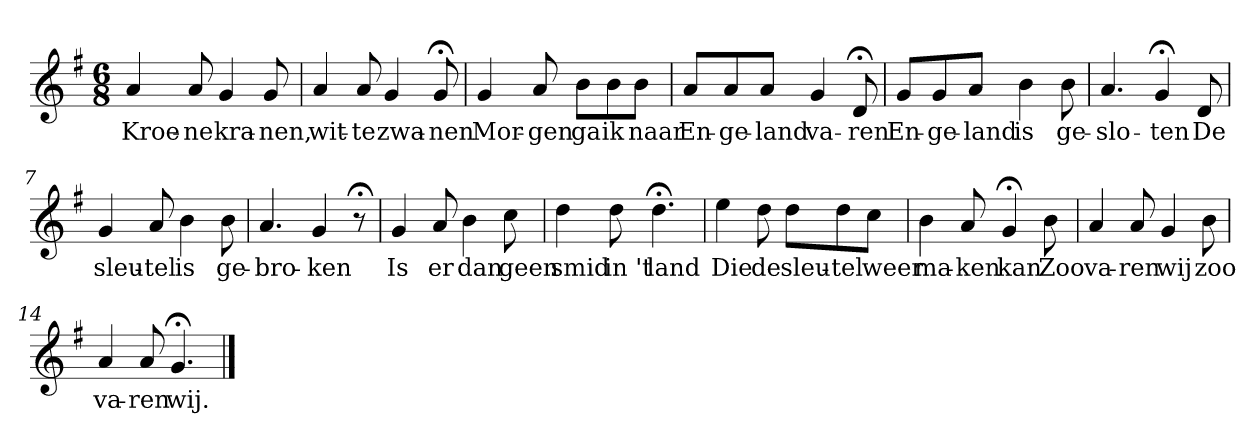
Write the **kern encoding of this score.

**kern	**text
*part1	*part1
*staff1	*staff1
*k[f#]	*
*G:	*
*M6/8	*
*MM120	*
=1	=1
4a	Kroe-
8a	-ne
4g	kra-
8g	-nen,
=2	=2
4a	wit-
8a	-te
4g	zwa-
8g;<	-nen
=3	=3
4g	Mor-
8a	-gen
8bL	ga
8b	ik
8bJ	naar
=4	=4
8aL	En-
8a	-ge-
8aJ	-land
4g	va-
8d;<	-ren
=5	=5
8gL	En-
8g	-ge-
8aJ	-land
4b	is
8b	ge-
=6	=6
4.a	-slo-
4g;<	-ten
8d	De
=7	=7
4g	sleu-
8a	-tel
4b	is
8b	ge-
=8	=8
4.a	-bro-
4g	-ken
8r;<	.
=9	=9
4g	Is
8a	er
4b	dan
8cc	geen
=10	=10
4dd	smid
8dd	in 't
4.dd;<	land
=11	=11
4ee	Die
8dd	de
8ddL	sleu-
8dd	-tel
8ccJ	weer
=12	=12
4b	ma-
8a	-ken
4g;<	kan
8b	Zoo
=13	=13
4a	va-
8a	-ren
4g	wij
8b	zoo
=14	=14
4a	va-
8a	-ren
4.g;<	wij.
==	==
*-	*-
